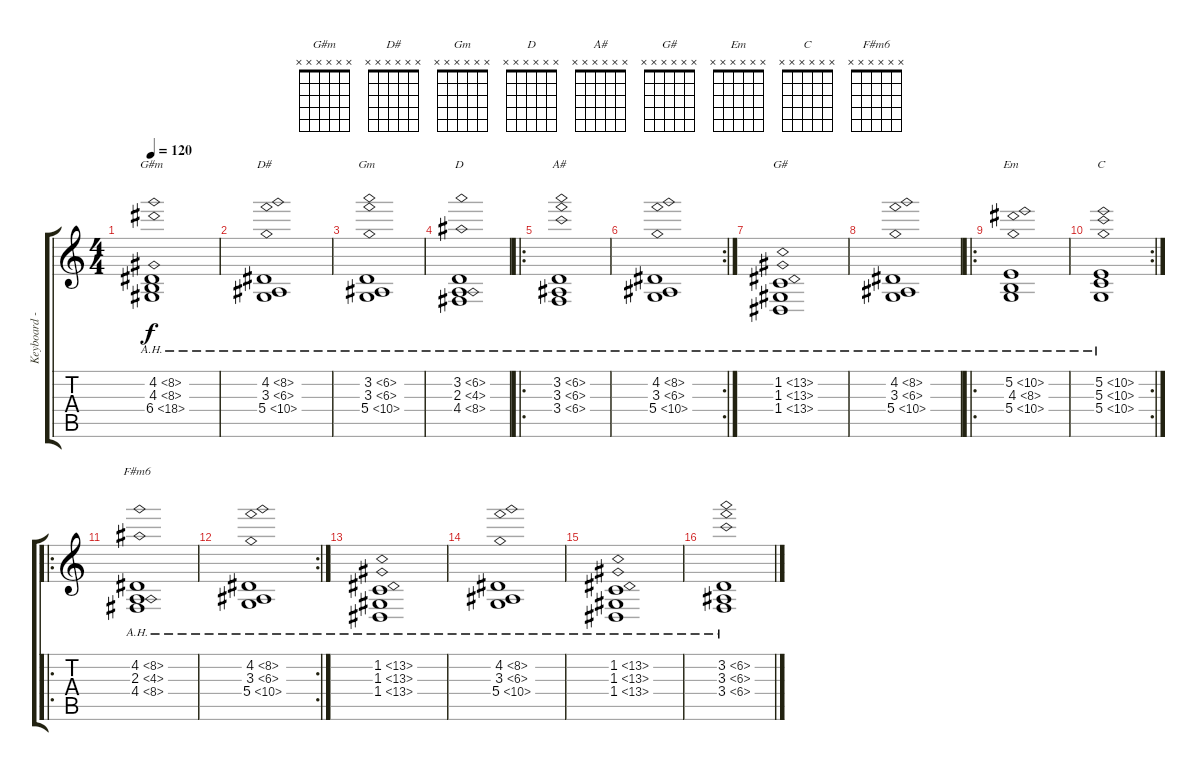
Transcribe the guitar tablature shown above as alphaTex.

\track ("Keyboard - Background" "Keyboard -") {instrument pad2warm}
\staff {score tabs}
\tuning (E4 B3 G3 D3 A2 E2) {hide}
\chord ("G#m" x x x x x x) {firstfret 0}
\chord ("D#" x x x x x x) {firstfret 0}
\chord ("Gm" x x x x x x) {firstfret 0}
\chord ("D" x x x x x x) {firstfret 0}
\chord ("A#" x x x x x x) {firstfret 0}
\chord ("G#" x x x x x x) {firstfret 0}
\chord ("Em" x x x x x x) {firstfret 0}
\chord ("C" x x x x x x) {firstfret 0}
\chord ("F#m6" x x x x x x) {firstfret 0}
\ts (4 4)
\tempo 120
\clef g2
\ks c
(4.2{ah 4} 4.3{ah 4} 6.4{ah 12}).1{ch "G#m" dy f instrument pad2warm} |
(4.2{ah 4} 3.3{ah 3} 5.4{ah 5}).1{ch "D#"} |
(3.2{ah 3} 3.3{ah 3} 5.4{ah 5}).1{ch "Gm"} |
(3.2{ah 3} 2.3{ah 2} 4.4{ah 4}).1{ch "D"} |
\ro
(3.2{ah 3} 3.3{ah 3} 3.4{ah 3}).1{ch "A#"} |
\rc 2
(4.2{ah 4} 3.3{ah 3} 5.4{ah 5}).1 |
(1.2{ah 12} 1.3{ah 12} 1.4{ah 12}).1{ch "G#"} |
(4.2{ah 4} 3.3{ah 3} 5.4{ah 5}).1 |
\ro
(5.2{ah 5} 4.3{ah 4} 5.4{ah 5}).1{ch "Em"} |
\rc 2
(5.2{ah 5} 5.3{ah 5} 5.4{ah 5}).1{ch "C"} |
\ro
(4.2{ah 4} 2.3{ah 2} 4.4{ah 4}).1{ch "F#m6"} |
\rc 2
(4.2{ah 4} 3.3{ah 3} 5.4{ah 5}).1 |
(1.2{ah 12} 1.3{ah 12} 1.4{ah 12}).1 |
(4.2{ah 4} 3.3{ah 3} 5.4{ah 5}).1 |
(1.2{ah 12} 1.3{ah 12} 1.4{ah 12}).1 |
(3.2{ah 3} 3.3{ah 3} 3.4{ah 3}).1
